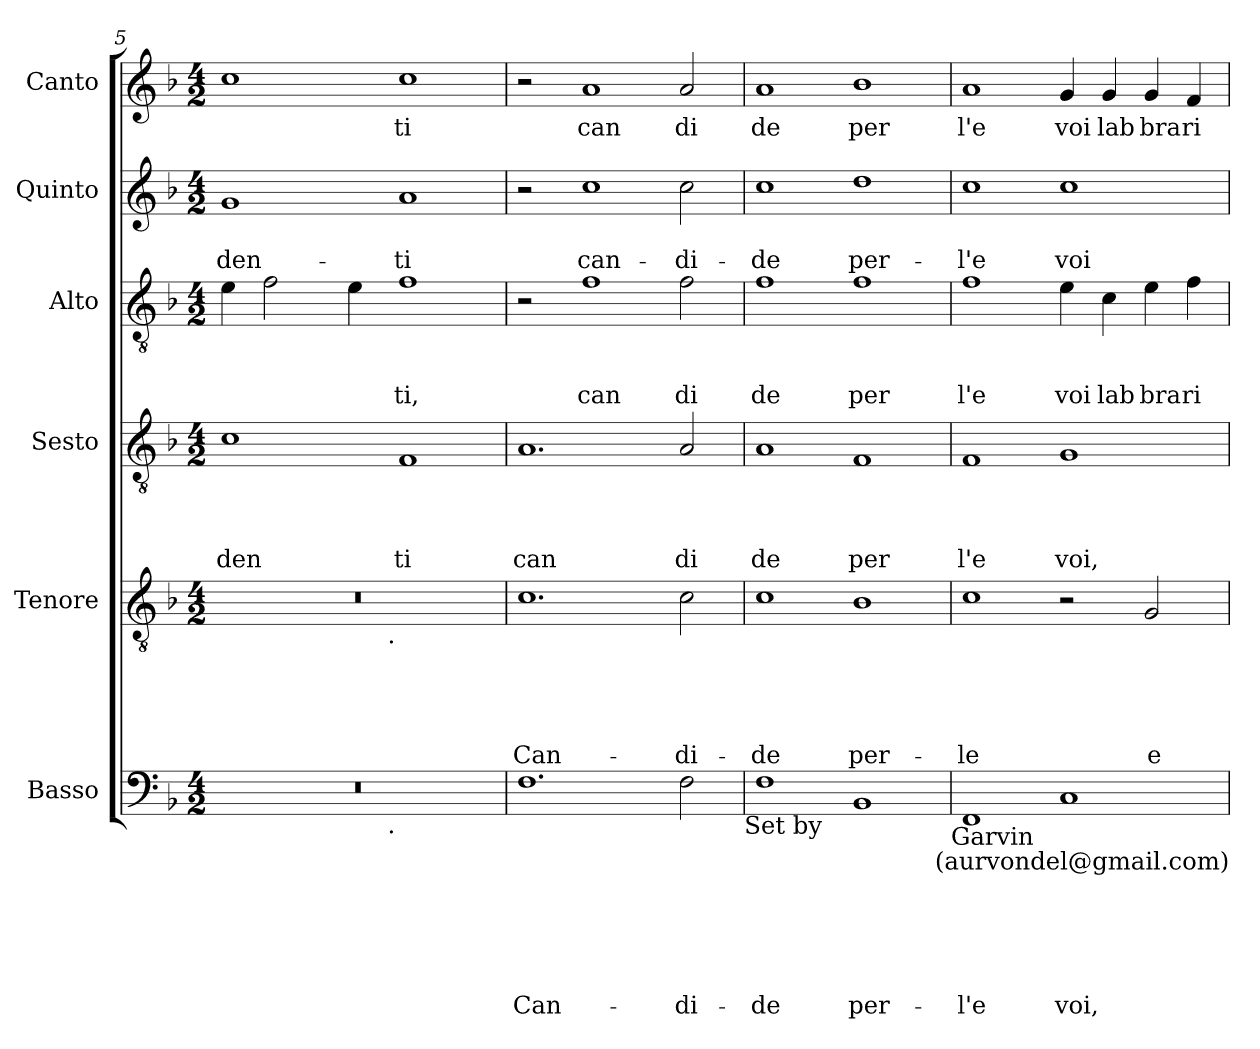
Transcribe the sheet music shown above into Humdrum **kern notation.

**kern	**text	**text	**text	**text	**text	**text	**kern	**text	**text	**text	**text	**text	**kern	**text	**text	**text	**text	**kern	**text	**text	**text	**kern	**text	**text	**kern	**text
*part6	*part6	*part6	*part6	*part6	*part6	*part6	*part5	*part5	*part5	*part5	*part5	*part5	*part4	*part4	*part4	*part4	*part4	*part3	*part3	*part3	*part3	*part2	*part2	*part2	*part1	*part1
*staff6	*staff6	*staff6	*staff6	*staff6	*staff6	*staff6	*staff5	*staff5	*staff5	*staff5	*staff5	*staff5	*staff4	*staff4	*staff4	*staff4	*staff4	*staff3	*staff3	*staff3	*staff3	*staff2	*staff2	*staff2	*staff1	*staff1
*I"Basso	*	*	*	*	*	*	*I"Tenore	*	*	*	*	*	*I"Sesto	*	*	*	*	*I"Alto	*	*	*	*I"Quinto	*	*	*I"Canto	*
!!LO:PB:g=z
*clefF4	*	*	*	*	*	*	*clefGv2	*	*	*	*	*	*clefGv2	*	*	*	*	*clefGv2	*	*	*	*clefG2	*	*	*clefG2	*
*k[b-]	*	*	*	*	*	*	*k[b-]	*	*	*	*	*	*k[b-]	*	*	*	*	*k[b-]	*	*	*	*k[b-]	*	*	*k[b-]	*
*F:	*	*	*	*	*	*	*F:	*	*	*	*	*	*F:	*	*	*	*	*F:	*	*	*	*F:	*	*	*F:	*
*M4/2	*	*	*	*	*	*	*M4/2	*	*	*	*	*	*M4/2	*	*	*	*	*M4/2	*	*	*	*M4/2	*	*	*M4/2	*
=5	=5	=5	=5	=5	=5	=5	=5	=5	=5	=5	=5	=5	=5	=5	=5	=5	=5	=5	=5	=5	=5	=5	=5	=5	=5	=5
!	!	!	!	!	!	!	!	!	!	!	!	!	!	!	!	!	!LO:LY:b	!	!	!	!	!	!	!LO:LY:b	!	!
*^	*	*	*	*	*	*	*^	*	*	*	*	*	*	*	*	*	*	*	*	*	*	*	*	*	*	*
0r	2ryy	.	.	.	.	.	.	0r	2ryy	.	.	.	.	.	1c	.	.	.	-den	4e\	.	.	.	1g	.	-den-	1cc	.
.	.	.	.	.	.	.	.	.	.	.	.	.	.	.	.	.	.	.	.	2f\	.	.	.	.	.	.	.	.
.	4...ryy	.	.	.	.	.	.	.	4...ryy	.	.	.	.	.	.	.	.	.	.	.	.	.	.	.	.	.	.	.
.	.	.	.	.	.	.	.	.	.	.	.	.	.	.	.	.	.	.	.	4e\	.	.	.	.	.	.	.	.
!	!	!	!	!	!	!	!	!	!LO:TX:b:t=.	!	!	!	!	!	!	!	!	!	!	!	!	!	!	!	!	!	!	!
!	!LO:TX:b:t=.	!	!	!	!	!	!	!	!	!	!	!	!	!	!	!	!	!	!	!	!	!	!	!	!	!	!	!
.	1ryy	.	.	.	.	.	.	.	1ryy	.	.	.	.	.	.	.	.	.	.	.	.	.	.	.	.	.	.	.
!	!	!	!	!	!	!	!	!	!	!	!	!	!	!	!	!	!	!	!LO:LY:b	!	!	!	!LO:LY:b	!	!	!LO:LY:b	!	!LO:LY:b
.	.	.	.	.	.	.	.	.	.	.	.	.	.	.	1F	.	.	.	ti	1f	.	.	ti,	1a	.	-ti	1cc	ti
.	32ryy	.	.	.	.	.	.	.	32ryy	.	.	.	.	.	.	.	.	.	.	.	.	.	.	.	.	.	.	.
=6	=6	=6	=6	=6	=6	=6	=6	=6	=6	=6	=6	=6	=6	=6	=6	=6	=6	=6	=6	=6	=6	=6	=6	=6	=6	=6	=6	=6
!	!	!	!	!	!	!	!LO:LY:b	!	!	!	!	!	!	!LO:LY:b	!	!	!	!	!LO:LY:b	!	!	!	!	!	!	!	!	!
*v	*v	*	*	*	*	*	*	*	*	*	*	*	*	*	*	*	*	*	*	*	*	*	*	*	*	*	*	*
*	*	*	*	*	*	*	*v	*v	*	*	*	*	*	*	*	*	*	*	*	*	*	*	*	*	*	*	*
1.F	.	.	.	.	.	Can-	1.c	.	.	.	.	Can-	1.A	.	.	.	can	2r	.	.	.	2r	.	.	2r	.
!	!	!	!	!	!	!	!	!	!	!	!	!	!	!	!	!	!	!	!	!	!LO:LY:b	!	!	!LO:LY:b	!	!LO:LY:b
.	.	.	.	.	.	.	.	.	.	.	.	.	.	.	.	.	.	1f	.	.	can	1cc	.	can-	1a	can
!	!	!	!	!	!	!LO:LY:b	!	!	!	!	!	!LO:LY:b	!	!	!	!	!LO:LY:b	!	!	!	!LO:LY:b	!	!	!LO:LY:b	!	!LO:LY:b
2F\	.	.	.	.	.	-di-	2c\	.	.	.	.	-di-	2A/	.	.	.	di	2f\	.	.	di	2cc\	.	-di-	2a/	di
!LO:TX:b:t=Set by	!	!	!	!	!	!	!	!	!	!	!	!	!	!	!	!	!	!	!	!	!	!	!	!	!	!
=7	=7	=7	=7	=7	=7	=7	=7	=7	=7	=7	=7	=7	=7	=7	=7	=7	=7	=7	=7	=7	=7	=7	=7	=7	=7	=7
!	!	!	!	!	!	!LO:LY:b	!	!	!	!	!	!LO:LY:b	!	!	!	!	!LO:LY:b	!	!	!	!LO:LY:b	!	!	!LO:LY:b	!	!LO:LY:b
1F	.	.	.	.	.	-de	1c	.	.	.	.	-de	1A	.	.	.	de	1f	.	.	de	1cc	.	-de	1a	de
!	!	!	!	!	!	!LO:LY:b	!	!	!	!	!	!LO:LY:b	!	!	!	!	!LO:LY:b	!	!	!	!LO:LY:b	!	!	!LO:LY:b	!	!LO:LY:b
1BB-	.	.	.	.	.	per-	1B-	.	.	.	.	per-	1F	.	.	.	per	1f	.	.	per	1dd	.	per-	1b-	per
!LO:TX:b:t=Garvin	!	!	!	!	!	!	!	!	!	!	!	!	!	!	!	!	!	!	!	!	!	!	!	!	!	!
=8	=8	=8	=8	=8	=8	=8	=8	=8	=8	=8	=8	=8	=8	=8	=8	=8	=8	=8	=8	=8	=8	=8	=8	=8	=8	=8
!	!	!	!	!	!	!LO:LY:b	!	!	!	!	!	!LO:LY:b	!	!	!	!	!LO:LY:b	!	!	!	!LO:LY:b	!	!	!LO:LY:b	!	!LO:LY:b
1FF	.	.	.	.	.	-l'e	1c	.	.	.	.	-le	1F	.	.	.	l'e	1f	.	.	l'e	1cc	.	-l'e	1a	l'e
!	!	!	!	!	!	!LO:LY:b	!	!	!	!	!	!	!	!	!	!	!LO:LY:b	!	!	!	!LO:LY:b	!	!	!LO:LY:b	!	!LO:LY:b
1C	.	.	.	.	.	voi,	2r	.	.	.	.	.	1G	.	.	.	voi,	4e\	.	.	voi	1cc	.	voi	4g/	voi
!	!	!	!	!	!	!	!	!	!	!	!	!	!	!	!	!	!	!	!	!	!LO:LY:b	!	!	!	!	!LO:LY:b
.	.	.	.	.	.	.	.	.	.	.	.	.	.	.	.	.	.	4c\	.	.	lab	.	.	.	4g/	lab
!	!	!	!	!	!	!	!	!	!	!	!	!LO:LY:b	!	!	!	!	!	!	!	!	!LO:LY:b	!	!	!	!	!LO:LY:b
.	.	.	.	.	.	.	2G/	.	.	.	.	e	.	.	.	.	.	4e\	.	.	bra	.	.	.	4g/	bra
!	!	!	!	!	!	!	!	!	!	!	!	!	!	!	!	!	!	!	!	!	!LO:LY:b	!	!	!	!	!LO:LY:b
.	.	.	.	.	.	.	.	.	.	.	.	.	.	.	.	.	.	4f\	.	.	ri	.	.	.	4f/	ri
!LO:TX:b:t=(aurvondel@gmail.com)	!	!	!	!	!	!	!	!	!	!	!	!	!	!	!	!	!	!	!	!	!	!	!	!	!	!
=	=	=	=	=	=	=	=	=	=	=	=	=	=	=	=	=	=	=	=	=	=	=	=	=	=	=
*-	*-	*-	*-	*-	*-	*-	*-	*-	*-	*-	*-	*-	*-	*-	*-	*-	*-	*-	*-	*-	*-	*-	*-	*-	*-	*-
